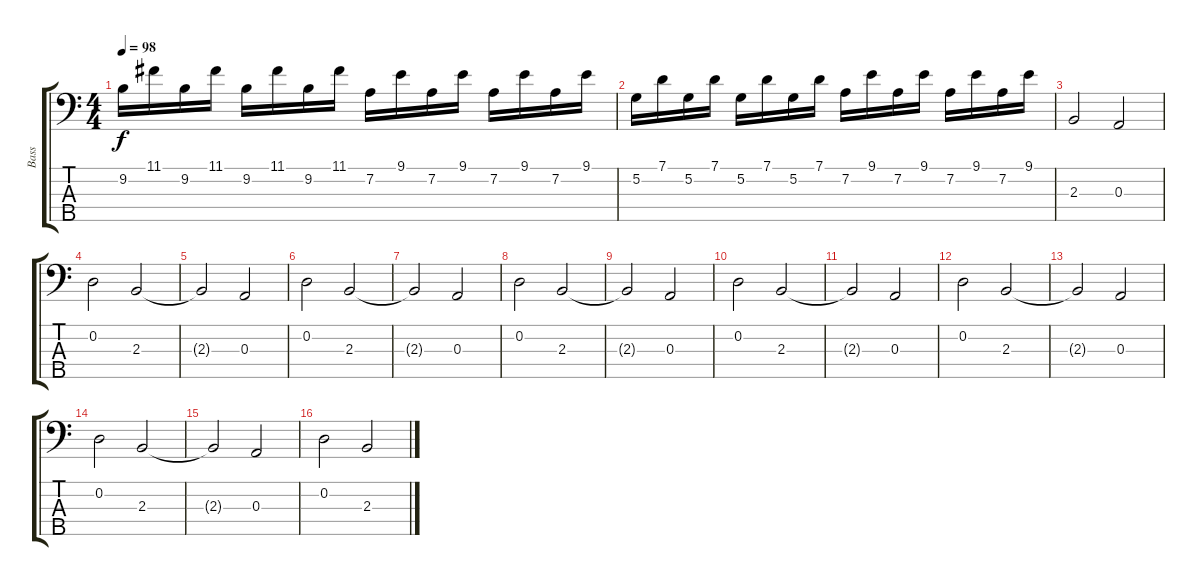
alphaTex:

\track ("Bass" "Bass") {instrument electricbasspick}
\staff {score tabs}
\tuning (G2 D2 A1 E1 B0) {hide}
\ts (4 4)
\tempo 98
\clef f4
\ks c
9.2.16{dy f} 11.1.16 9.2.16 11.1.16 9.2.16 11.1.16 9.2.16 11.1.16 7.2.16 9.1.16 7.2.16 9.1.16 7.2.16 9.1.16 7.2.16 9.1.16 |
5.2.16 7.1.16 5.2.16 7.1.16 5.2.16 7.1.16 5.2.16 7.1.16 7.2.16 9.1.16 7.2.16 9.1.16 7.2.16 9.1.16 7.2.16 9.1.16 |
2.3.2{volume 14 instrument electricbasspick} 0.3.2 |
0.2.2 2.3.2 |
2.3{t}.2 0.3.2 |
0.2.2 2.3.2 |
2.3{t}.2 0.3.2 |
0.2.2 2.3.2 |
2.3{t}.2 0.3.2 |
0.2.2 2.3.2 |
2.3{t}.2 0.3.2 |
0.2.2 2.3.2 |
2.3{t}.2 0.3.2 |
0.2.2 2.3.2 |
2.3{t}.2 0.3.2 |
0.2.2 2.3.2
